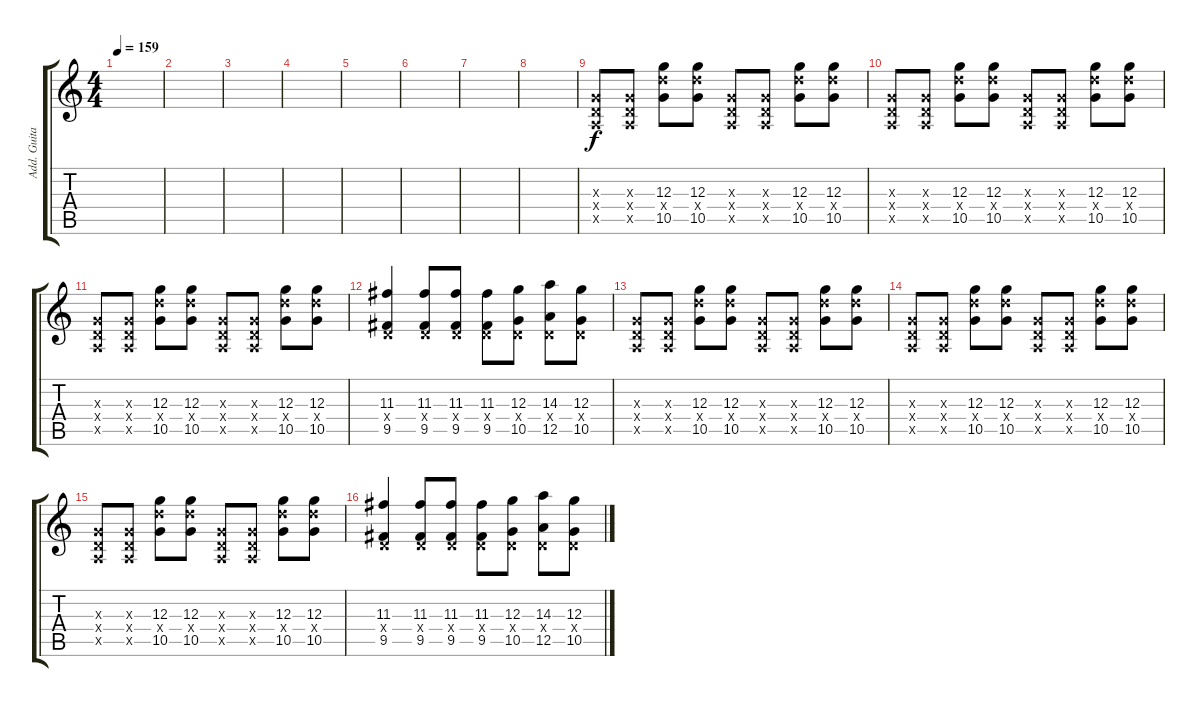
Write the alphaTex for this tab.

\track ("Add. Guitar 1" "Add. Guita") {instrument distortionguitar}
\staff {score tabs}
\tuning (E4 B3 G3 D3 A2 E2) {hide}
\ts (4 4)
\tempo 159
\clef g2
\ks c
|
|
|
|
|
|
|
|
(0.3{x} 0.4{x} 0.5{x}).8 (0.3{x} 0.4{x} 0.5{x}).8 (12.3 12.4{x} 10.5).8 (12.3 12.4{x} 10.5).8 (0.3{x} 0.4{x} 0.5{x}).8 (0.3{x} 0.4{x} 0.5{x}).8 (12.3 12.4{x} 10.5).8 (12.3 12.4{x} 10.5).8 |
(0.3{x} 0.4{x} 0.5{x}).8 (0.3{x} 0.4{x} 0.5{x}).8 (12.3 12.4{x} 10.5).8 (12.3 12.4{x} 10.5).8 (0.3{x} 0.4{x} 0.5{x}).8 (0.3{x} 0.4{x} 0.5{x}).8 (12.3 12.4{x} 10.5).8 (12.3 12.4{x} 10.5).8 |
(0.3{x} 0.4{x} 0.5{x}).8 (0.3{x} 0.4{x} 0.5{x}).8 (12.3 12.4{x} 10.5).8 (12.3 12.4{x} 10.5).8 (0.3{x} 0.4{x} 0.5{x}).8 (0.3{x} 0.4{x} 0.5{x}).8 (12.3 12.4{x} 10.5).8 (12.3 12.4{x} 10.5).8 |
(11.3 0.4{x} 9.5).4 (11.3 0.4{x} 9.5).8 (11.3 0.4{x} 9.5).8 (11.3 0.4{x} 9.5).8 (12.3 0.4{x} 10.5).8 (14.3 0.4{x} 12.5).8 (12.3 0.4{x} 10.5).8 |
(0.3{x} 0.4{x} 0.5{x}).8 (0.3{x} 0.4{x} 0.5{x}).8 (12.3 12.4{x} 10.5).8 (12.3 12.4{x} 10.5).8 (0.3{x} 0.4{x} 0.5{x}).8 (0.3{x} 0.4{x} 0.5{x}).8 (12.3 12.4{x} 10.5).8 (12.3 12.4{x} 10.5).8 |
(0.3{x} 0.4{x} 0.5{x}).8 (0.3{x} 0.4{x} 0.5{x}).8 (12.3 12.4{x} 10.5).8 (12.3 12.4{x} 10.5).8 (0.3{x} 0.4{x} 0.5{x}).8 (0.3{x} 0.4{x} 0.5{x}).8 (12.3 12.4{x} 10.5).8 (12.3 12.4{x} 10.5).8 |
(0.3{x} 0.4{x} 0.5{x}).8 (0.3{x} 0.4{x} 0.5{x}).8 (12.3 12.4{x} 10.5).8 (12.3 12.4{x} 10.5).8 (0.3{x} 0.4{x} 0.5{x}).8 (0.3{x} 0.4{x} 0.5{x}).8 (12.3 12.4{x} 10.5).8 (12.3 12.4{x} 10.5).8 |
(11.3 0.4{x} 9.5).4 (11.3 0.4{x} 9.5).8 (11.3 0.4{x} 9.5).8 (11.3 0.4{x} 9.5).8 (12.3 0.4{x} 10.5).8 (14.3 0.4{x} 12.5).8 (12.3 0.4{x} 10.5).8
